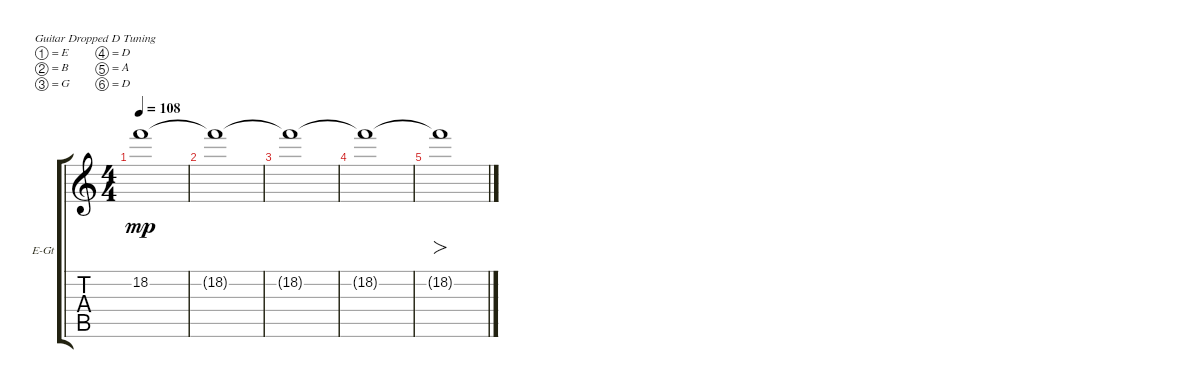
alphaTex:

\defaultSystemsLayout 4
\bracketExtendMode groupsimilarinstruments
\firstSystemTrackNameOrientation horizontal
\otherSystemsTrackNameOrientation horizontal
\track ("E. Guitar 1" "E-Gt") {instrument distortionguitar}
\staff {score tabs}
\tuning (E4 B3 G3 D3 A2 D2)
\ts (4 4)
\tempo 108
\clef g2
\ks c
18.2{t}.1{dy mp} |
18.2{t}.1 |
18.2{t}.1 |
18.2{t}.1 |
18.2{t}.1{fo}
